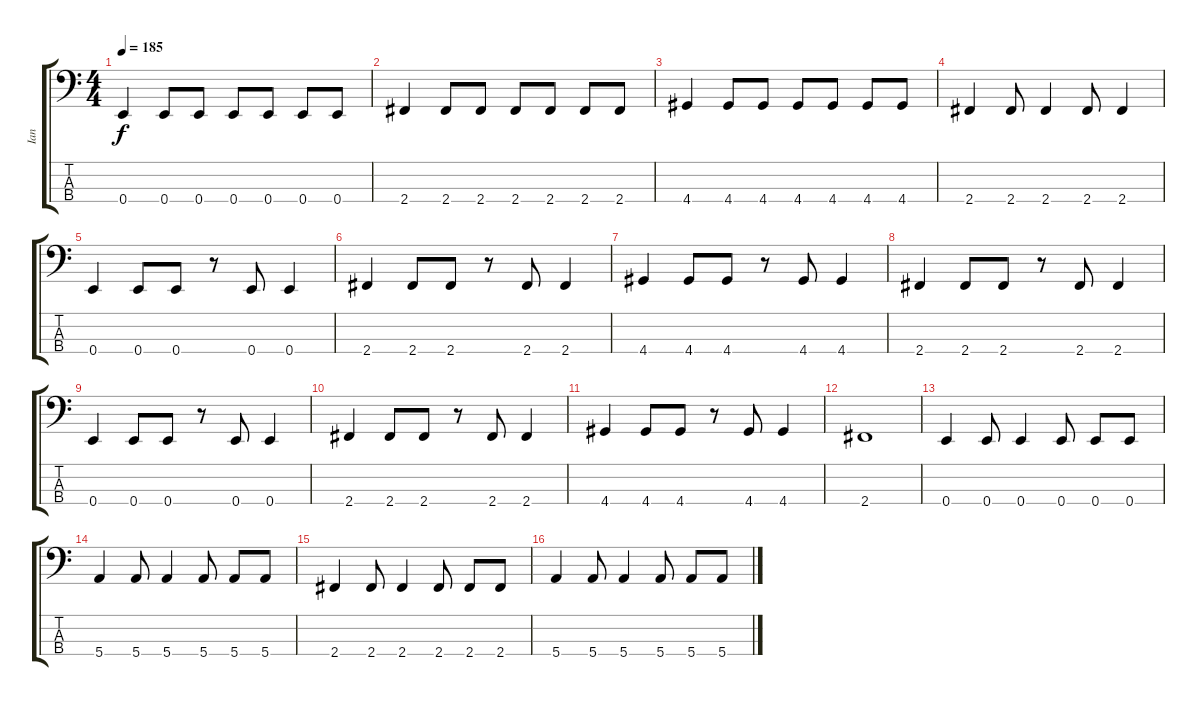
\track ("Ian" "Ian") {instrument electricbasspick}
\staff {score tabs}
\tuning (G2 D2 A1 E1) {hide}
\ts (4 4)
\tempo 185
\clef f4
\ks c
0.4.4{dy f} 0.4.8 0.4.8 0.4.8 0.4.8 0.4.8 0.4.8 |
2.4.4 2.4.8 2.4.8 2.4.8 2.4.8 2.4.8 2.4.8 |
4.4.4 4.4.8 4.4.8 4.4.8 4.4.8 4.4.8 4.4.8 |
2.4.4 2.4.8 2.4.4 2.4.8 2.4.4 |
0.4.4 0.4.8 0.4.8 r.8 0.4.8 0.4.4 |
2.4.4 2.4.8 2.4.8 r.8 2.4.8 2.4.4 |
4.4.4 4.4.8 4.4.8 r.8 4.4.8 4.4.4 |
2.4.4 2.4.8 2.4.8 r.8 2.4.8 2.4.4 |
0.4.4 0.4.8 0.4.8 r.8 0.4.8 0.4.4 |
2.4.4 2.4.8 2.4.8 r.8 2.4.8 2.4.4 |
4.4.4 4.4.8 4.4.8 r.8 4.4.8 4.4.4 |
2.4.1 |
0.4.4 0.4.8 0.4.4 0.4.8 0.4.8 0.4.8 |
5.4.4 5.4.8 5.4.4 5.4.8 5.4.8 5.4.8 |
2.4.4 2.4.8 2.4.4 2.4.8 2.4.8 2.4.8 |
5.4.4 5.4.8 5.4.4 5.4.8 5.4.8 5.4.8
